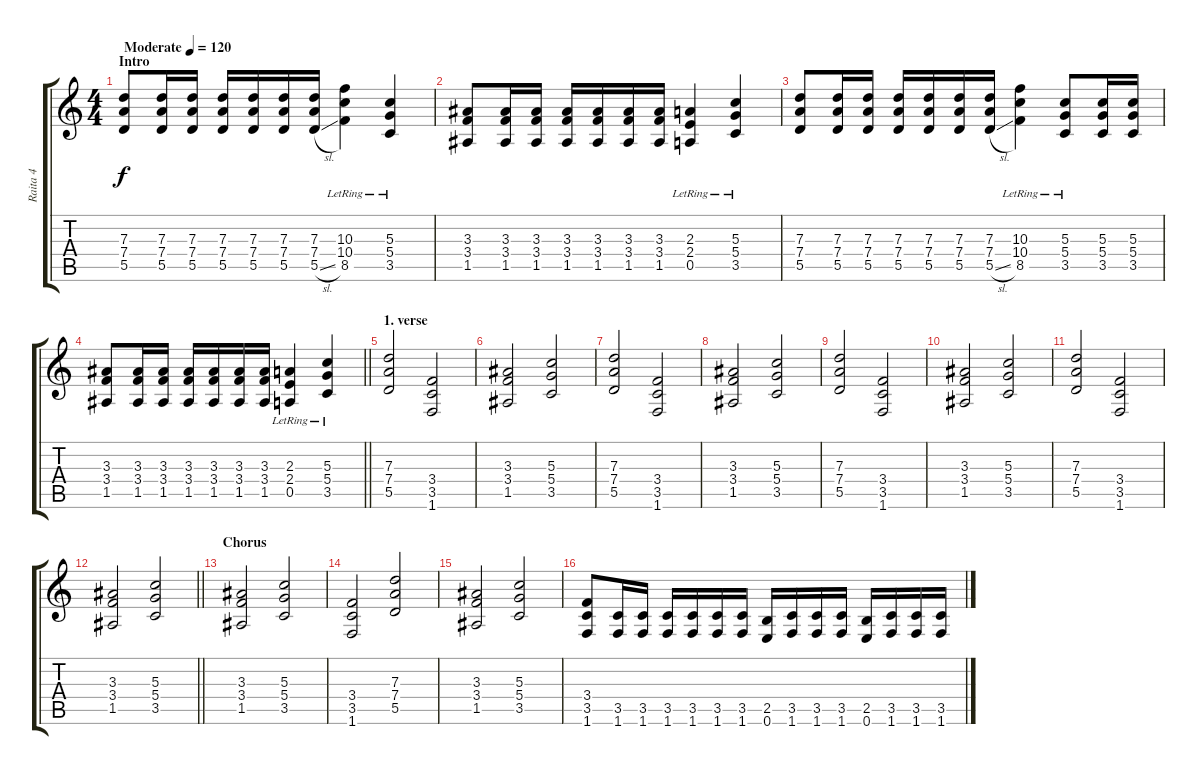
\track ("Raita 4" "Raita 4") {instrument overdrivenguitar}
\staff {score tabs}
\tuning (E4 B3 G3 D3 A2 E2) {hide}
\ts (4 4)
\section ("" "Intro")
\tempo (120 "Moderate")
\clef g2
\ks c
(7.3 7.4 5.5).8{dy f instrument overdrivenguitar} (7.3 7.4 5.5).16 (7.3 7.4 5.5).16 (7.3 7.4 5.5).16 (7.3 7.4 5.5).16 (7.3 7.4 5.5).16 (7.3 7.4 5.5{sl}).16 (10.3 10.4{lr} 8.5{lr}).4 (5.3 5.4{lr} 3.5{lr}).4 |
(3.3 3.4 1.5).8 (3.3 3.4 1.5).16 (3.3 3.4 1.5).16 (3.3 3.4 1.5).16 (3.3 3.4 1.5).16 (3.3 3.4 1.5).16 (3.3 3.4 1.5).16 (2.3 2.4{lr} 0.5{lr}).4 (5.3 5.4{lr} 3.5{lr}).4 |
(7.3 7.4 5.5).8 (7.3 7.4 5.5).16 (7.3 7.4 5.5).16 (7.3 7.4 5.5).16 (7.3 7.4 5.5).16 (7.3 7.4 5.5).16 (7.3 7.4 5.5{sl}).16 (10.3 10.4{lr} 8.5{lr}).4 (5.3 5.4{lr} 3.5{lr}).8 (5.3 5.4 3.5).16 (5.3 5.4 3.5).16 |
\barLineRight lightlight
(3.3 3.4 1.5).8 (3.3 3.4 1.5).16 (3.3 3.4 1.5).16 (3.3 3.4 1.5).16 (3.3 3.4 1.5).16 (3.3 3.4 1.5).16 (3.3 3.4 1.5).16 (2.3 2.4{lr} 0.5{lr}).4 (5.3 5.4{lr} 3.5{lr}).4 |
\section ("" "1. verse")
(7.3 7.4 5.5).2 (3.4 3.5 1.6).2 |
(3.3 3.4 1.5).2 (5.3 5.4 3.5).2 |
(7.3 7.4 5.5).2 (3.4 3.5 1.6).2 |
(3.3 3.4 1.5).2 (5.3 5.4 3.5).2 |
(7.3 7.4 5.5).2 (3.4 3.5 1.6).2 |
(3.3 3.4 1.5).2 (5.3 5.4 3.5).2 |
(7.3 7.4 5.5).2 (3.4 3.5 1.6).2 |
\barLineRight lightlight
(3.3 3.4 1.5).2 (5.3 5.4 3.5).2 |
\section ("" "Chorus")
(3.3 3.4 1.5).2 (5.3 5.4 3.5).2 |
(3.4 3.5 1.6).2 (7.3 7.4 5.5).2 |
(3.3 3.4 1.5).2 (5.3 5.4 3.5).2 |
(3.4 3.5 1.6).8 (3.5 1.6).16 (3.5 1.6).16 (3.5 1.6).16 (3.5 1.6).16 (3.5 1.6).16 (3.5 1.6).16 (2.5 0.6).16 (3.5 1.6).16 (3.5 1.6).16 (3.5 1.6).16 (2.5 0.6).16 (3.5 1.6).16 (3.5 1.6).16 (3.5 1.6).16
